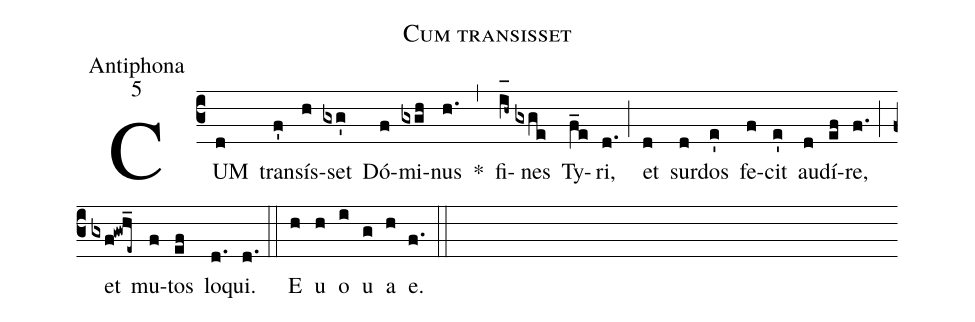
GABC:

name:Cum transisset;
office-part:Antiphona;
mode:5;
%%
(c3) CUM(d) trans(f')ís(h)set(gxg') Dó(f)mi(gxgh)nus(h.) *(,) fi(i_[oh:h]h~)nes(gxge) Ty(f_e)ri,(d.) (;) et(d) sur(d)dos(e') fe(f)cit(e') au(d)dí(ef)re,(f.) (;) et(gxf!gwh_e~) mu(f)tos(ef) lo(d.)qui.(d.) (::) <eu>E(h) u(h) o(i) u(g) a(h) e.</eu>(f.) (::)
